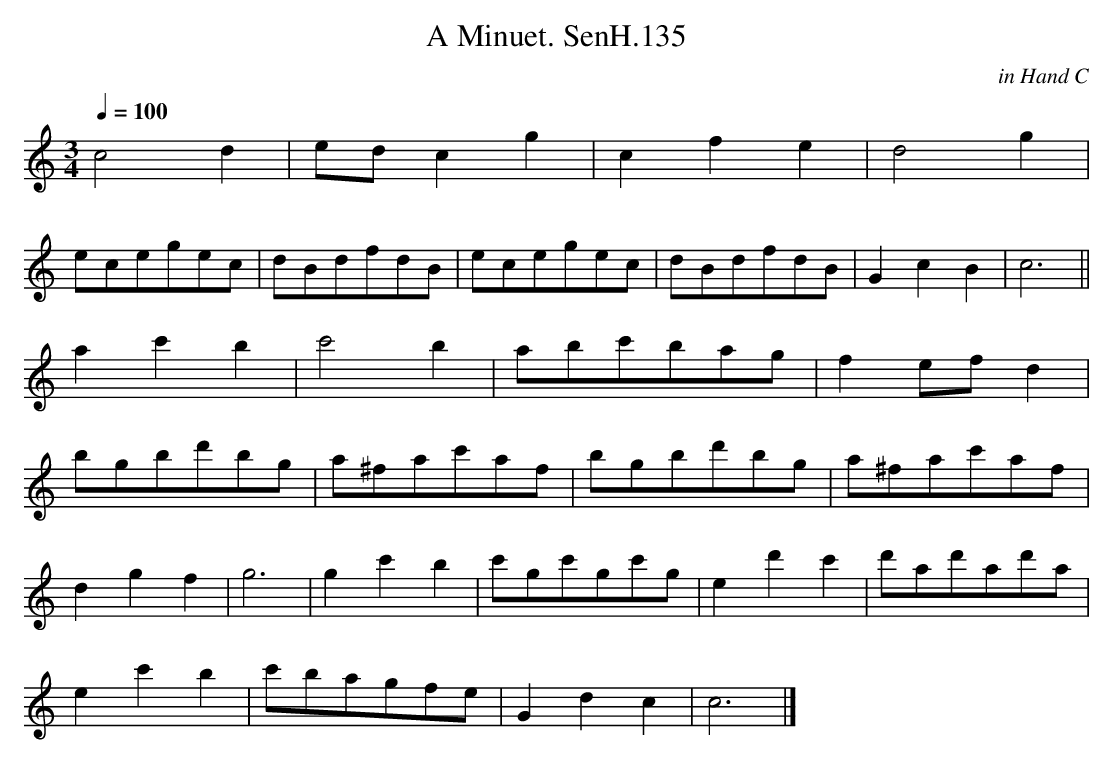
X:1
T:Minuet. SenH.135, A
C:in Hand C
Q:1/4=100
M:3/4
L:1/8
K:C
c4d2 | edc2g2 | c2f2e2 | d4g2 |
ecegec | dBdfdB | ecegec | dBdfdB | G2c2B2 | c6 ||
a2c'2b2 | c'4b2 | abc'bag | f2efd2 |
bgbd'bg | a^fac'af | bgbd'bg | a^fac'af |
d2g2f2 | g6 | g2c'2b2 | c'gc'gc'g | e2d'2c'2 | d'ad'ad'a |
e2c'2b2 | c'bagfe | G2d2c2 | c6 |]
